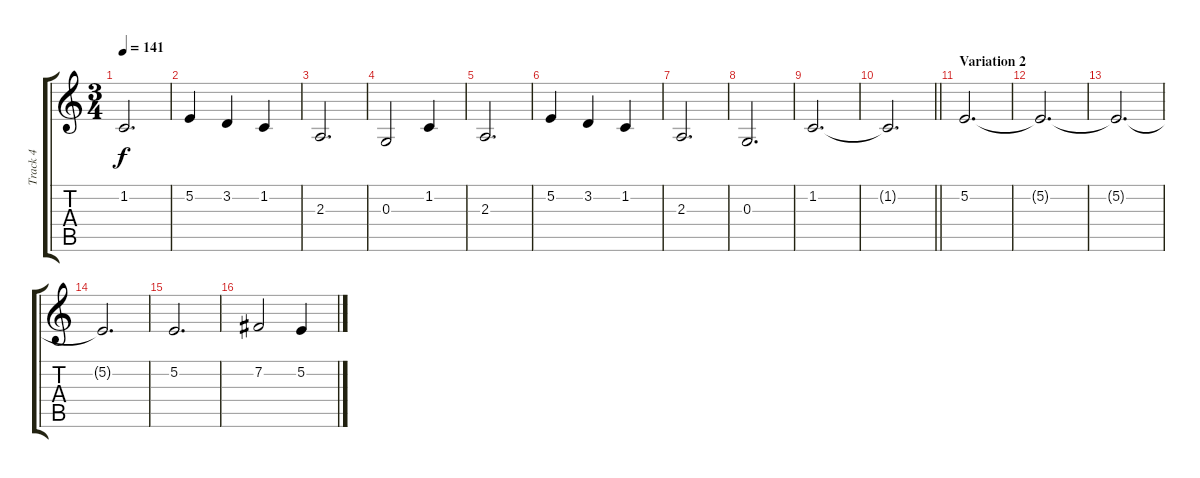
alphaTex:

\track ("Track 4" "Track 4") {instrument violin}
\staff {score tabs}
\tuning (E4 B3 G3 D3 A2 E2) {hide}
\ts (3 4)
\tempo 141
\clef g2
\ks c
1.2.2{d dy f} |
5.2.4 3.2.4 1.2.4 |
2.3.2{d} |
0.3.2 1.2.4 |
2.3.2{d} |
5.2.4 3.2.4 1.2.4 |
2.3.2{d} |
0.3.2{d} |
1.2.2{d} |
\barLineRight lightlight
1.2{t}.2{d} |
\section ("" "Variation 2")
5.2.2{d} |
5.2{t}.2{d} |
5.2{t}.2{d} |
5.2{t}.2{d} |
5.2.2{d} |
7.2.2 5.2.4
